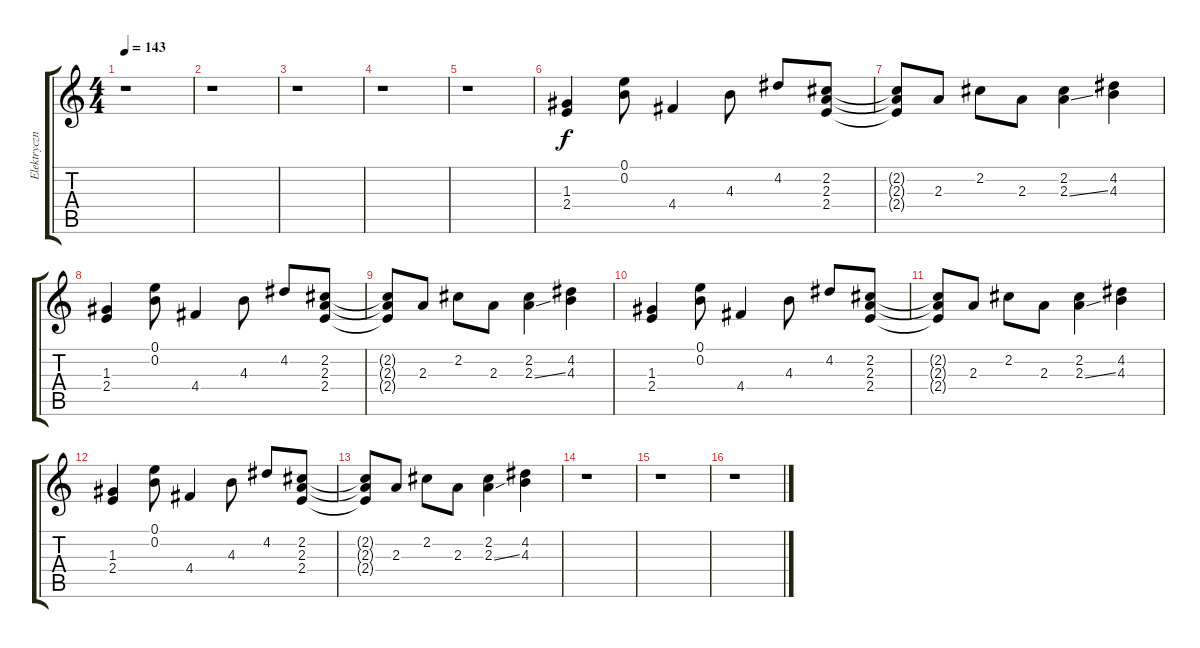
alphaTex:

\track ("Elektryczna z chorusem" "Elektryczn") {instrument electricguitarclean}
\staff {score tabs}
\tuning (E4 B3 G3 D3 A2 E2) {hide}
\ts (4 4)
\tempo 143
\clef g2
\ks c
r.1{dy f} |
r.1 |
r.1 |
r.1 |
r.1 |
(1.3 2.4).4 (0.1 0.2).8 4.4.4 4.3.8 4.2.8 (2.2 2.3 2.4).8 |
(2.2{t} 2.3{t} 2.4{t}).8 2.3.8 2.2.8 2.3.8 (2.2 2.3{ss}).4 (4.2 4.3).4 |
(1.3 2.4).4 (0.1 0.2).8 4.4.4 4.3.8 4.2.8 (2.2 2.3 2.4).8 |
(2.2{t} 2.3{t} 2.4{t}).8 2.3.8 2.2.8 2.3.8 (2.2 2.3{ss}).4 (4.2 4.3).4 |
(1.3 2.4).4 (0.1 0.2).8 4.4.4 4.3.8 4.2.8 (2.2 2.3 2.4).8 |
(2.2{t} 2.3{t} 2.4{t}).8 2.3.8 2.2.8 2.3.8 (2.2 2.3{ss}).4 (4.2 4.3).4 |
(1.3 2.4).4 (0.1 0.2).8 4.4.4 4.3.8 4.2.8 (2.2 2.3 2.4).8 |
(2.2{t} 2.3{t} 2.4{t}).8 2.3.8 2.2.8 2.3.8 (2.2 2.3{ss}).4 (4.2 4.3).4 |
r.1 |
r.1 |
r.1
